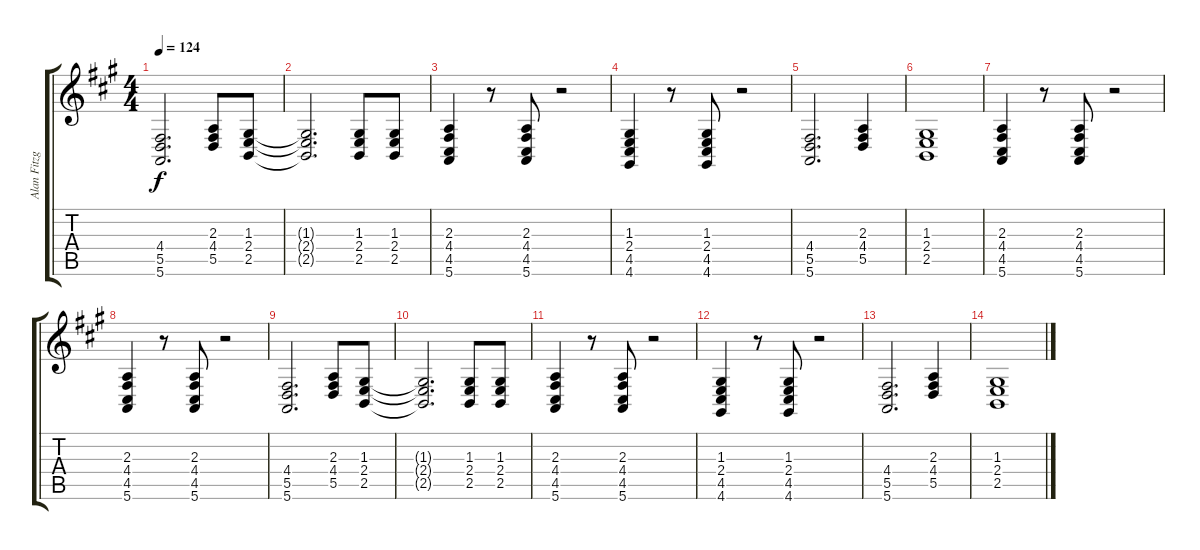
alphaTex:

\track ("Alan Fitzgerald 2" "Alan Fitzg") {instrument electricgrandpiano}
\staff {score tabs}
\tuning (E4 B3 G3 D3 A2 E2) {hide}
\ts (4 4)
\tempo 124
\clef g2
\ks a
(4.4 5.5 5.6).2{d dy f} (2.3 4.4 5.5).8 (1.3 2.4 2.5).8 |
(1.3{t} 2.4{t} 2.5{t}).2{d} (1.3 2.4 2.5).8 (1.3 2.4 2.5).8 |
(2.3 4.4 4.5 5.6).4 r.8 (2.3 4.4 4.5 5.6).8 r.2 |
(1.3 2.4 4.5 4.6).4 r.8 (1.3 2.4 4.5 4.6).8 r.2 |
(4.4 5.5 5.6).2{d} (2.3 4.4 5.5).4 |
(1.3 2.4 2.5).1 |
(2.3 4.4 4.5 5.6).4 r.8 (2.3 4.4 4.5 5.6).8 r.2 |
(2.3 4.4 4.5 5.6).4 r.8 (2.3 4.4 4.5 5.6).8 r.2 |
(4.4 5.5 5.6).2{d} (2.3 4.4 5.5).8 (1.3 2.4 2.5).8 |
(1.3{t} 2.4{t} 2.5{t}).2{d volume 0} (1.3 2.4 2.5).8 (1.3 2.4 2.5).8 |
(2.3 4.4 4.5 5.6).4 r.8 (2.3 4.4 4.5 5.6).8 r.2 |
(1.3 2.4 4.5 4.6).4 r.8 (1.3 2.4 4.5 4.6).8 r.2 |
(4.4 5.5 5.6).2{d} (2.3 4.4 5.5).4 |
(1.3 2.4 2.5).1
